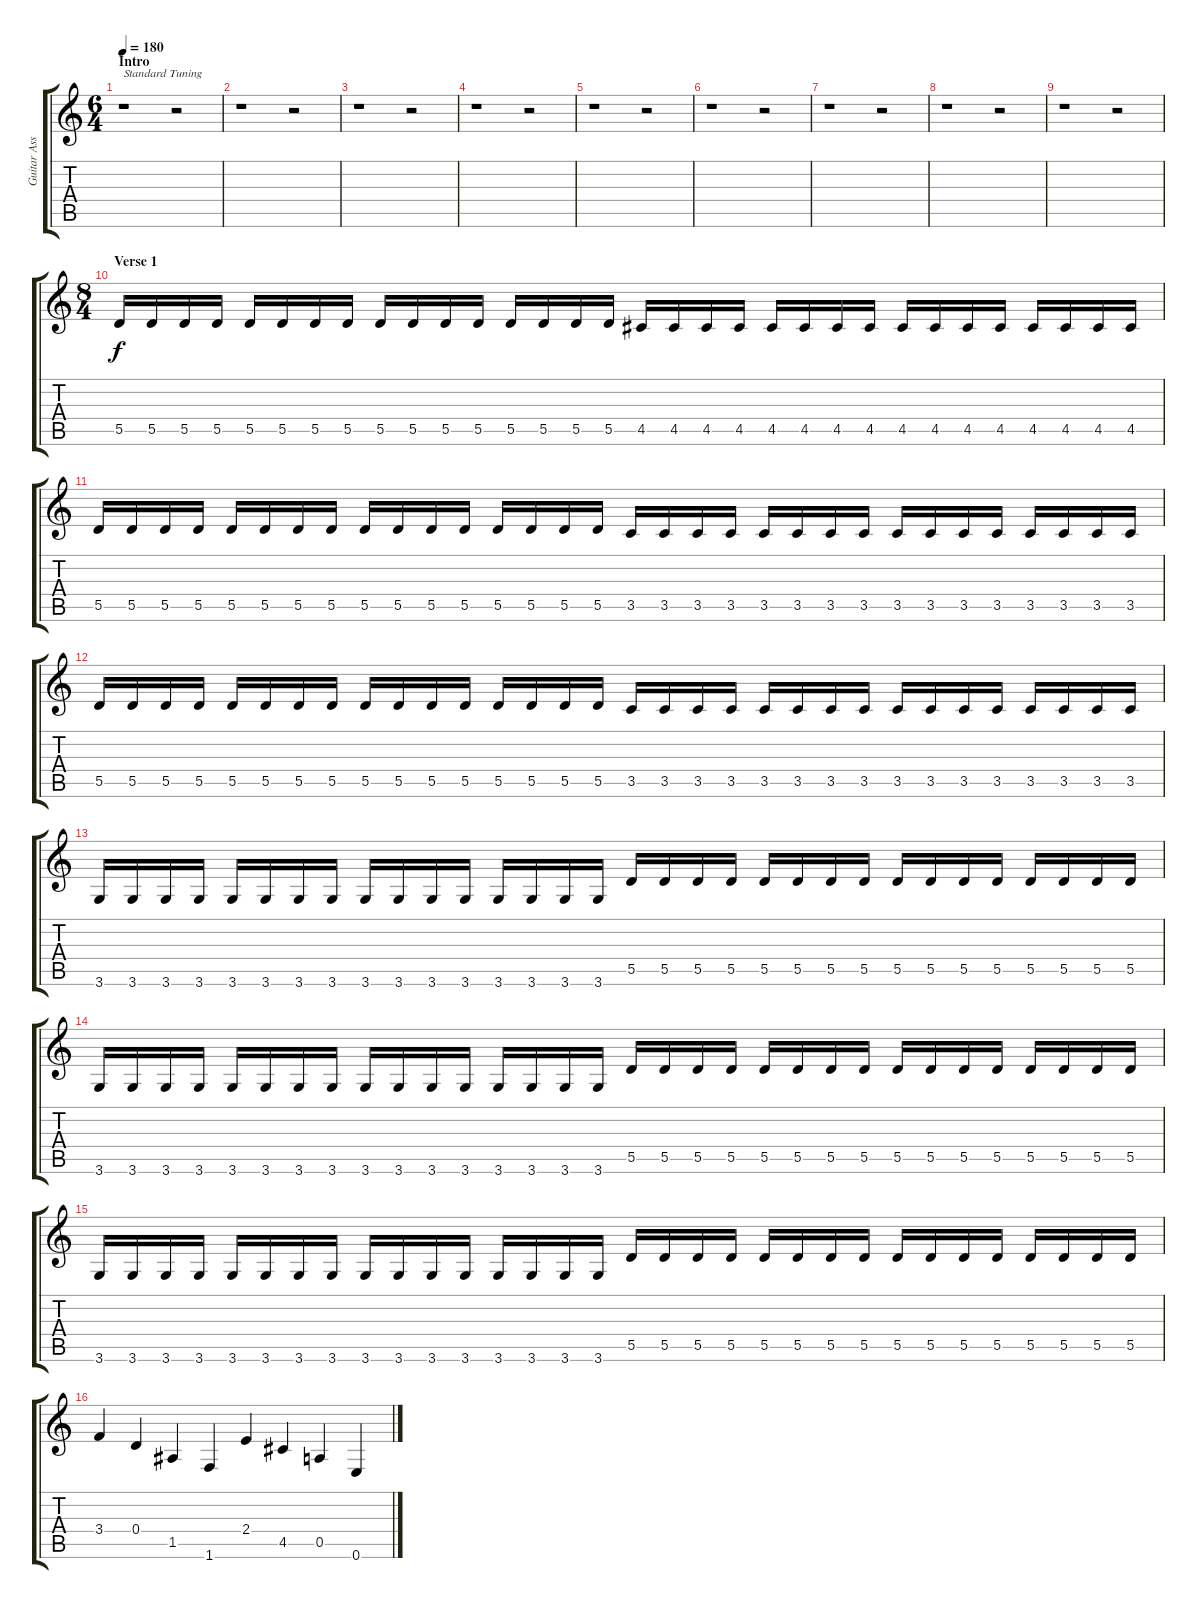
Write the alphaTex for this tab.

\track ("Guitar Assisted" "Guitar Ass") {instrument overdrivenguitar}
\staff {score tabs}
\tuning (E4 B3 G3 D3 A2 E2) {hide}
\ts (6 4)
\section ("" "Intro")
\tempo 180
\clef g2
\ks c
r.1{txt "Standard Tuning" dy f instrument overdrivenguitar} r.2 |
r.1 r.2 |
r.1 r.2 |
r.1 r.2 |
r.1 r.2 |
r.1 r.2 |
r.1 r.2 |
r.1 r.2 |
r.1 r.2 |
\ts (8 4)
\section ("" "Verse 1")
5.5.16 5.5.16 5.5.16 5.5.16 5.5.16 5.5.16 5.5.16 5.5.16 5.5.16 5.5.16 5.5.16 5.5.16 5.5.16 5.5.16 5.5.16 5.5.16 4.5.16 4.5.16 4.5.16 4.5.16 4.5.16 4.5.16 4.5.16 4.5.16 4.5.16 4.5.16 4.5.16 4.5.16 4.5.16 4.5.16 4.5.16 4.5.16 |
5.5.16 5.5.16 5.5.16 5.5.16 5.5.16 5.5.16 5.5.16 5.5.16 5.5.16 5.5.16 5.5.16 5.5.16 5.5.16 5.5.16 5.5.16 5.5.16 3.5.16 3.5.16 3.5.16 3.5.16 3.5.16 3.5.16 3.5.16 3.5.16 3.5.16 3.5.16 3.5.16 3.5.16 3.5.16 3.5.16 3.5.16 3.5.16 |
5.5.16 5.5.16 5.5.16 5.5.16 5.5.16 5.5.16 5.5.16 5.5.16 5.5.16 5.5.16 5.5.16 5.5.16 5.5.16 5.5.16 5.5.16 5.5.16 3.5.16 3.5.16 3.5.16 3.5.16 3.5.16 3.5.16 3.5.16 3.5.16 3.5.16 3.5.16 3.5.16 3.5.16 3.5.16 3.5.16 3.5.16 3.5.16 |
3.6.16 3.6.16 3.6.16 3.6.16 3.6.16 3.6.16 3.6.16 3.6.16 3.6.16 3.6.16 3.6.16 3.6.16 3.6.16 3.6.16 3.6.16 3.6.16 5.5.16 5.5.16 5.5.16 5.5.16 5.5.16 5.5.16 5.5.16 5.5.16 5.5.16 5.5.16 5.5.16 5.5.16 5.5.16 5.5.16 5.5.16 5.5.16 |
3.6.16 3.6.16 3.6.16 3.6.16 3.6.16 3.6.16 3.6.16 3.6.16 3.6.16 3.6.16 3.6.16 3.6.16 3.6.16 3.6.16 3.6.16 3.6.16 5.5.16 5.5.16 5.5.16 5.5.16 5.5.16 5.5.16 5.5.16 5.5.16 5.5.16 5.5.16 5.5.16 5.5.16 5.5.16 5.5.16 5.5.16 5.5.16 |
3.6.16 3.6.16 3.6.16 3.6.16 3.6.16 3.6.16 3.6.16 3.6.16 3.6.16 3.6.16 3.6.16 3.6.16 3.6.16 3.6.16 3.6.16 3.6.16 5.5.16 5.5.16 5.5.16 5.5.16 5.5.16 5.5.16 5.5.16 5.5.16 5.5.16 5.5.16 5.5.16 5.5.16 5.5.16 5.5.16 5.5.16 5.5.16 |
3.4.4 0.4.4 1.5.4 1.6.4 2.4.4 4.5.4 0.5.4 0.6.4
